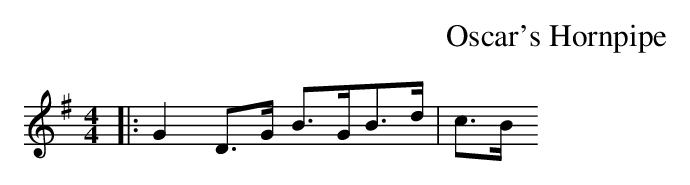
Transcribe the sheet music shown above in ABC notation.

X:1
T:Oscar's Hornpipe
M:4/4
L:1/8
K:G
|:G2 D>G B>GB>d|c>B....
